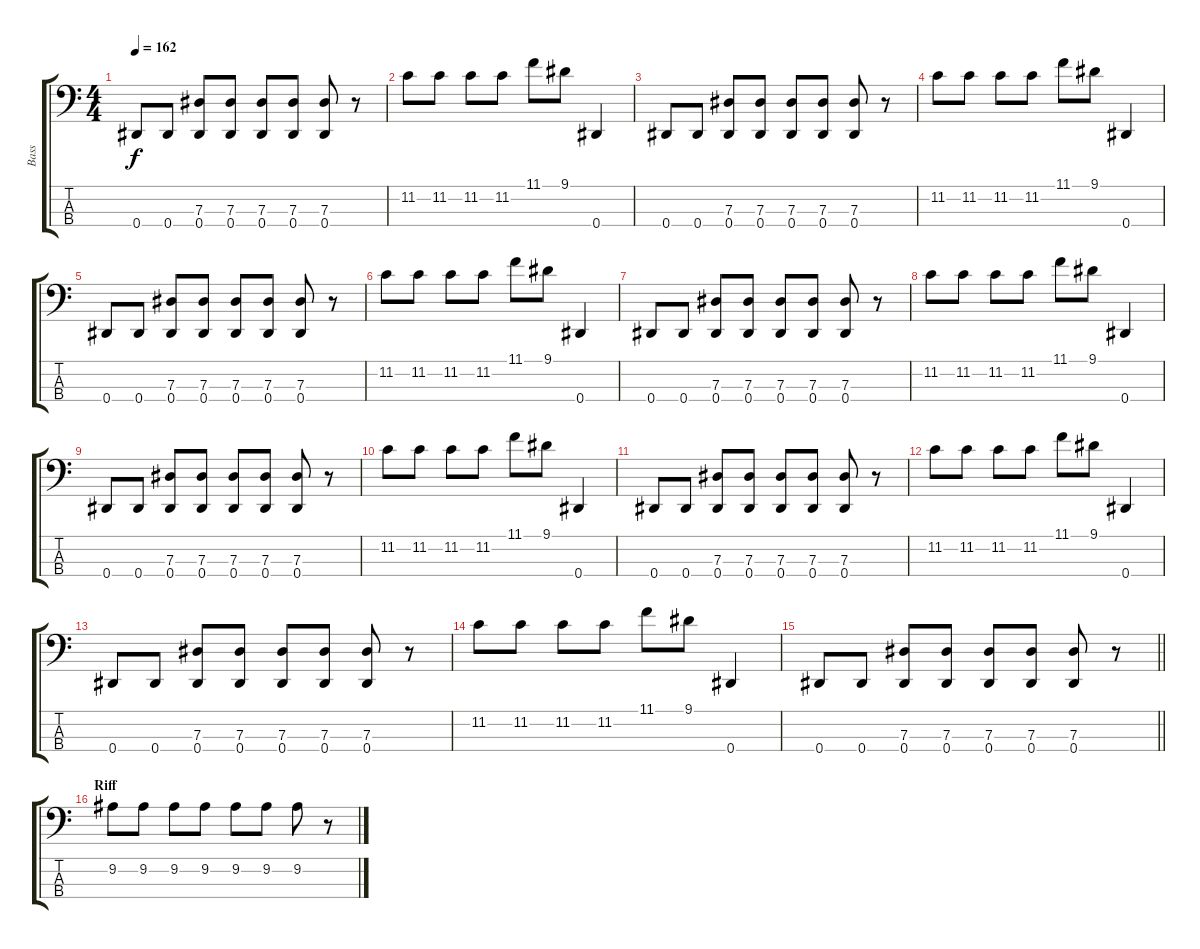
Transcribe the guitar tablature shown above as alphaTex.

\track ("Bass" "Bass") {instrument electricbasspick}
\staff {score tabs}
\tuning (Gb2 Db2 Ab1 Eb1) {hide}
\ts (4 4)
\tempo 162
\clef f4
\ks c
0.4.8{dy f} 0.4.8 (7.3 0.4).8 (7.3 0.4).8 (7.3 0.4).8 (7.3 0.4).8 (7.3 0.4).8 r.8 |
11.2.8 11.2.8 11.2.8 11.2.8 11.1.8 9.1.8 0.4.4 |
0.4.8 0.4.8 (7.3 0.4).8 (7.3 0.4).8 (7.3 0.4).8 (7.3 0.4).8 (7.3 0.4).8 r.8 |
11.2.8 11.2.8 11.2.8 11.2.8 11.1.8 9.1.8 0.4.4 |
0.4.8 0.4.8 (7.3 0.4).8 (7.3 0.4).8 (7.3 0.4).8 (7.3 0.4).8 (7.3 0.4).8 r.8 |
11.2.8 11.2.8 11.2.8 11.2.8 11.1.8 9.1.8 0.4.4 |
0.4.8 0.4.8 (7.3 0.4).8 (7.3 0.4).8 (7.3 0.4).8 (7.3 0.4).8 (7.3 0.4).8 r.8 |
11.2.8 11.2.8 11.2.8 11.2.8 11.1.8 9.1.8 0.4.4 |
0.4.8 0.4.8 (7.3 0.4).8 (7.3 0.4).8 (7.3 0.4).8 (7.3 0.4).8 (7.3 0.4).8 r.8 |
11.2.8 11.2.8 11.2.8 11.2.8 11.1.8 9.1.8 0.4.4 |
0.4.8 0.4.8 (7.3 0.4).8 (7.3 0.4).8 (7.3 0.4).8 (7.3 0.4).8 (7.3 0.4).8 r.8 |
11.2.8 11.2.8 11.2.8 11.2.8 11.1.8 9.1.8 0.4.4 |
0.4.8 0.4.8 (7.3 0.4).8 (7.3 0.4).8 (7.3 0.4).8 (7.3 0.4).8 (7.3 0.4).8 r.8 |
11.2.8 11.2.8 11.2.8 11.2.8 11.1.8 9.1.8 0.4.4 |
\barLineRight lightlight
0.4.8 0.4.8 (7.3 0.4).8 (7.3 0.4).8 (7.3 0.4).8 (7.3 0.4).8 (7.3 0.4).8 r.8 |
\section ("" "Riff")
9.2.8 9.2.8 9.2.8 9.2.8 9.2.8 9.2.8 9.2.8 r.8
